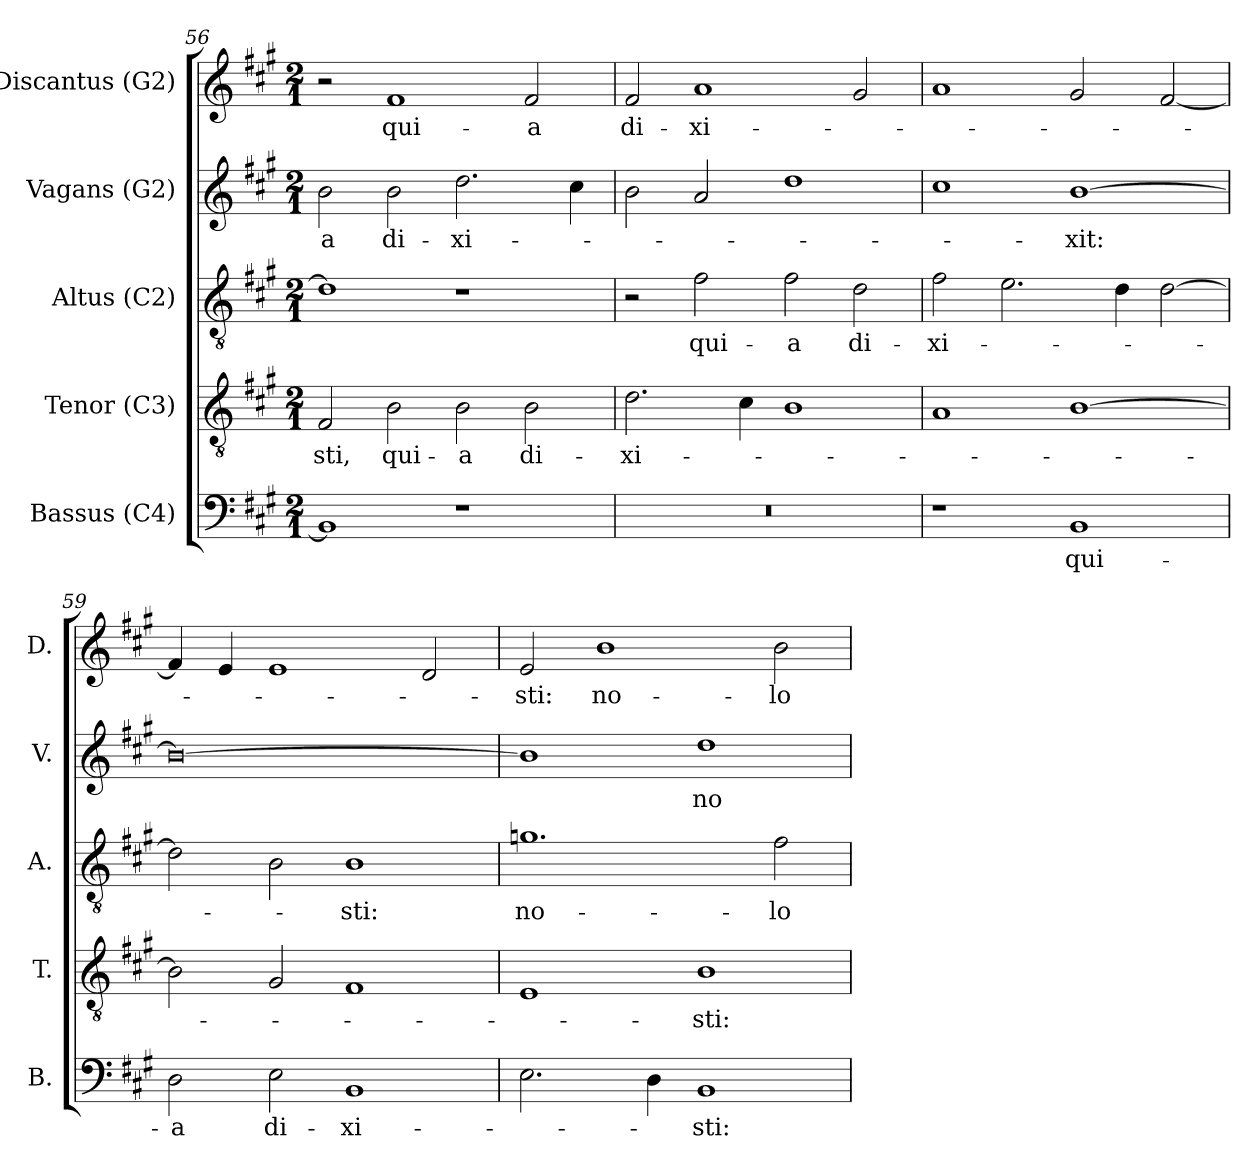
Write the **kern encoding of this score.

**kern	**text	**kern	**text	**kern	**text	**kern	**text	**kern	**text
*part5	*part5	*part4	*part4	*part3	*part3	*part2	*part2	*part1	*part1
*staff5	*staff5	*staff4	*staff4	*staff3	*staff3	*staff2	*staff2	*staff1	*staff1
*I"Bassus (C4)	*	*I"Tenor (C3)	*	*I"Altus (C2)	*	*I"Vagans (G2)	*	*I"Discantus (G2)	*
*I'B.	*	*I'T.	*	*I'A.	*	*I'V.	*	*I'D.	*
*clefF4	*	*clefGv2	*	*clefGv2	*	*clefG2	*	*clefG2	*
*	*	*ITrd7c12	*	*ITrd7c12	*	*ITrd7c12	*	*	*
*k[f#c#g#]	*	*k[f#c#g#]	*	*k[f#c#g#]	*	*k[f#c#g#]	*	*k[f#c#g#]	*
*A:	*	*A:	*	*A:	*	*A:	*	*A:	*
*M2/1	*	*M2/1	*	*M2/1	*	*M2/1	*	*M2/1	*
=56	=56	=56	=56	=56	=56	=56	=56	=56	=56
!	!	!	!LO:LY:b:color=#000000	!	!	!	!	!	!
!	!	!	!	!	!	!	!LO:LY:b:color=#000000	!	!
1BBi]	.	2FF#i/	-sti,	1Di]	.	2Bi\	-a	2r	.
!	!	!	!LO:LY:b:color=#000000	!	!	!	!	!	!
!	!	!	!	!	!	!	!LO:LY:b:color=#000000	!	!
!	!	!	!	!	!	!	!	!	!LO:LY:b:color=#000000
.	.	2BBi\	qui-	.	.	2Bi\	di-	1f#i	qui-
!	!	!	!LO:LY:b:color=#000000	!	!	!	!	!	!
!	!	!	!	!	!	!	!LO:LY:b:color=#000000	!	!
1r	.	2BBi\	-a	1r	.	2.di\	-xi-	.	.
!	!	!	!LO:LY:b:color=#000000	!	!	!	!	!	!
!	!	!	!	!	!	!	!	!	!LO:LY:b:color=#000000
.	.	2BBi\	di-	.	.	.	.	2f#i/	-a
.	.	.	.	.	.	4c#i\	.	.	.
=57	=57	=57	=57	=57	=57	=57	=57	=57	=57
!LO:N:vis=1	!	!	!	!	!	!	!	!	!
!	!	!	!LO:LY:b:color=#000000	!	!	!	!	!	!
!	!	!	!	!	!	!	!	!	!LO:LY:b:color=#000000
0r	.	2.Di\	-xi-	2r	.	2Bi\	.	2f#i/	di-
!	!	!	!	!	!LO:LY:b:color=#000000	!	!	!	!
!	!	!	!	!	!	!	!	!	!LO:LY:b:color=#000000
.	.	.	.	2F#i\	qui-	2Ai/	.	1ai	-xi-
.	.	4C#i\	.	.	.	.	.	.	.
!	!	!	!	!	!LO:LY:b:color=#000000	!	!	!	!
.	.	1BBi	.	2F#i\	-a	1di	.	.	.
!	!	!	!	!	!LO:LY:b:color=#000000	!	!	!	!
.	.	.	.	2Di\	di-	.	.	2g#i/	.
!!LO:LB:g=z
=58	=58	=58	=58	=58	=58	=58	=58	=58	=58
!	!	!	!	!	!LO:LY:b:color=#000000	!	!	!	!
1r	.	1AAi	.	2F#i\	-xi-	1c#i	.	1ai	.
.	.	.	.	2.Ei\	.	.	.	.	.
!	!LO:LY:b:color=#000000	!	!	!	!	!	!	!	!
!	!	!	!	!	!	!	!LO:LY:b:color=#000000	!	!
1BBi	qui-	[1BBi	.	.	.	[1Bi	-xit:	2g#i/	.
.	.	.	.	4Di\	.	.	.	.	.
.	.	.	.	[2Di\	.	.	.	[2f#i/	.
=59	=59	=59	=59	=59	=59	=59	=59	=59	=59
!	!LO:LY:b:color=#000000	!	!	!	!	!	!	!	!
2Di\	-a	2BBi\]	.	2Di\]	.	0Bi_	.	4f#i/]	.
.	.	.	.	.	.	.	.	4ei/	.
!	!LO:LY:b:color=#000000	!	!	!	!	!	!	!	!
2Ei\	di-	2GG#i/	.	2BBi\	.	.	.	1ei	.
!	!LO:LY:b:color=#000000	!	!	!	!	!	!	!	!
!	!	!	!	!	!LO:LY:b:color=#000000	!	!	!	!
1BBi	-xi-	1FF#i	.	1BBi	-sti:	.	.	.	.
.	.	.	.	.	.	.	.	2di/	.
=60	=60	=60	=60	=60	=60	=60	=60	=60	=60
!	!	!	!	!	!LO:LY:b:color=#000000	!	!	!	!
!	!	!	!	!	!	!	!	!	!LO:LY:b:color=#000000
2.Ei\	.	1EEi	.	1.Gi	no-	1Bi]	.	2ei/	-sti:
!	!	!	!	!	!	!	!	!	!LO:LY:b:color=#000000
.	.	.	.	.	.	.	.	1bi	no-
4Di\	.	.	.	.	.	.	.	.	.
!	!LO:LY:b:color=#000000	!	!	!	!	!	!	!	!
!	!	!	!LO:LY:b:color=#000000	!	!	!	!	!	!
!	!	!	!	!	!	!	!LO:LY:b:color=#000000	!	!
1BBi	-sti:	1BBi	-sti:	.	.	1di	no-	.	.
!	!	!	!	!	!LO:LY:b:color=#000000	!	!	!	!
!	!	!	!	!	!	!	!	!	!LO:LY:b:color=#000000
.	.	.	.	2F#i\	-lo	.	.	2bi\	-lo
=	=	=	=	=	=	=	=	=	=
*-	*-	*-	*-	*-	*-	*-	*-	*-	*-
